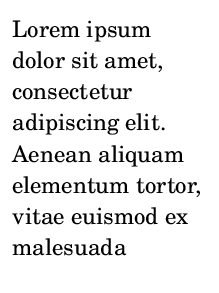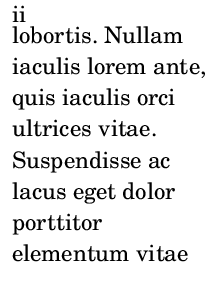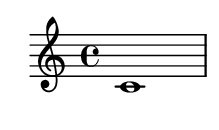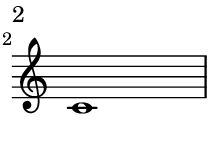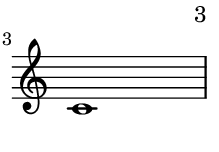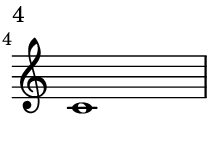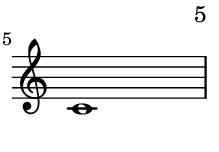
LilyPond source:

%% Generated by lilypond-book
%% Options: [exampleindent=10.16\mm,indent=0\mm,line-width=160\mm]
\include "lilypond-book-preamble.ly"


% ****************************************************************
% Start cut-&-pastable-section
% ****************************************************************

#(ly:set-option 'eps-box-padding 3.000000)



\paper {
  indent = 0\mm
  line-width = 160\mm
  % offset the left padding, also add 1mm as lilypond creates cropped
  % images with a little space on the right
  line-width = #(- line-width (* mm  3.000000) (* mm 1))
}

\layout {
  
}




% ****************************************************************
% ly snippet:
% ****************************************************************
\sourcefilename "/lilypond-2.24.3/input/regression/bookpart-level-page-numbering-one-bookpart.ly"
\sourcefileline 0
\version "2.23.12"

\header {
  texidoc = "It is possible for one bookpart to have its independent page numbers
while the others have a common sequence of page numbers."
}

#(set-default-paper-size "a9")

\book {
  \bookpart {
    \paper {
      bookpart-level-page-numbering = ##t
      page-number-type = #'roman-lower
    }
    \markuplist \wordwrap-lines {
      Lorem ipsum dolor sit amet, consectetur adipiscing elit. Aenean aliquam elementum
tortor, vitae euismod ex malesuada lobortis. Nullam iaculis lorem ante, quis iaculis orci
ultrices vitae. Suspendisse ac lacus eget dolor porttitor elementum vitae ut justo. Duis
in commodo diam.
    }
  }
  \bookpart {
    \repeat unfold 5 { c'1 \pageBreak }
  }
}



% ****************************************************************
% end ly snippet
% ****************************************************************
